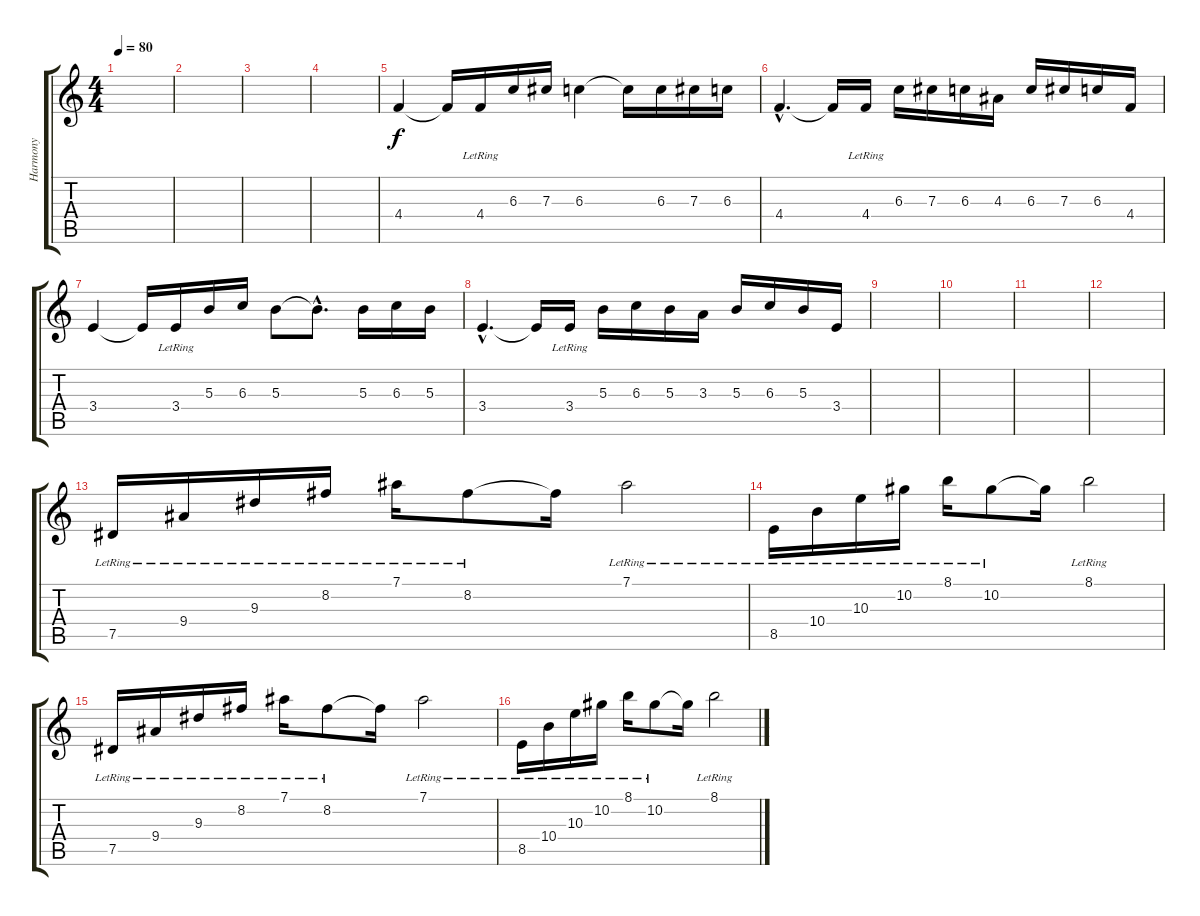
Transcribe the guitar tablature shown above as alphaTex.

\track ("Harmony" "Harmony") {instrument acousticguitarsteel}
\staff {score tabs}
\tuning (Eb4 Bb3 Gb3 Db3 Ab2 Eb2) {hide}
\ts (4 4)
\tempo 80
\clef g2
\ks c
|
|
|
|
4.4.4 4.4{t}.16 4.4{lr}.16 6.3.16 7.3.16 6.3.4 6.3{t}.16 6.3.16 7.3.16 6.3.16 |
4.4{hac}.4{d} 4.4{t}.16 4.4{lr}.16 6.3.16 7.3.16 6.3.16 4.3.16 6.3.16 7.3.16 6.3.16 4.4.16 |
3.4.4 3.4{t}.16 3.4{lr}.16 5.3.16 6.3.16 5.3.8 5.3{hac t}.8{d} 5.3.16 6.3.16 5.3.16 |
3.4{hac}.4{d} 3.4{t}.16 3.4{lr}.16 5.3.16 6.3.16 5.3.16 3.3.16 5.3.16 6.3.16 5.3.16 3.4.16 |
|
|
|
|
7.5{lr}.16 9.4{lr}.16 9.3{lr}.16 8.2{lr}.16 7.1{lr}.16 8.2{lr}.8 8.2{t}.16 7.1{lr}.2 |
8.5{lr}.16 10.4{lr}.16 10.3{lr}.16 10.2{lr}.16 8.1{lr}.16 10.2{lr}.8 10.2{t}.16 8.1{lr}.2 |
7.5{lr}.16 9.4{lr}.16 9.3{lr}.16 8.2{lr}.16 7.1{lr}.16 8.2{lr}.8 8.2{t}.16 7.1{lr}.2 |
8.5{lr}.16 10.4{lr}.16 10.3{lr}.16 10.2{lr}.16 8.1{lr}.16 10.2{lr}.8 10.2{t}.16 8.1{lr}.2
